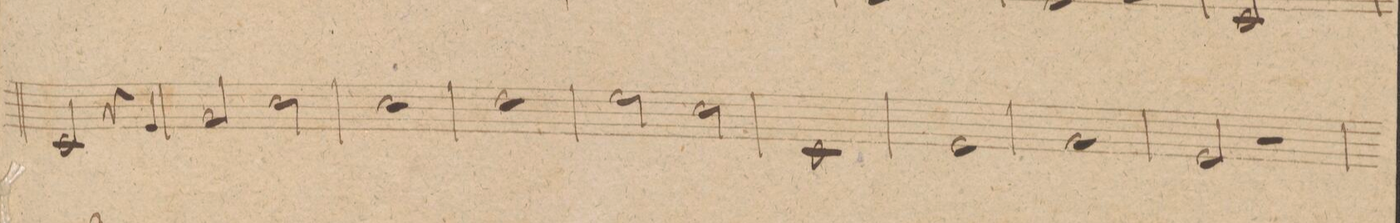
**kern	**dynam
*I"Trompetto. 2do in A.	*
*clefG2	*
*k[f#c#g#]	*
*met(c|)	*
*M2/2	*
2A/	.
4r	.
4c#/	.
=214	=214
2e/	.
2a\	.
=215	=215
1a	.
=216	=216
1b	.
=217	=217
2cc#\	.
2a\	.
=218	=218
1A	.
=219	=219
1c#	.
=220	=220
1e	.
=221	=221
2c#/	.
2r	.
=222	=222
*-	*-
